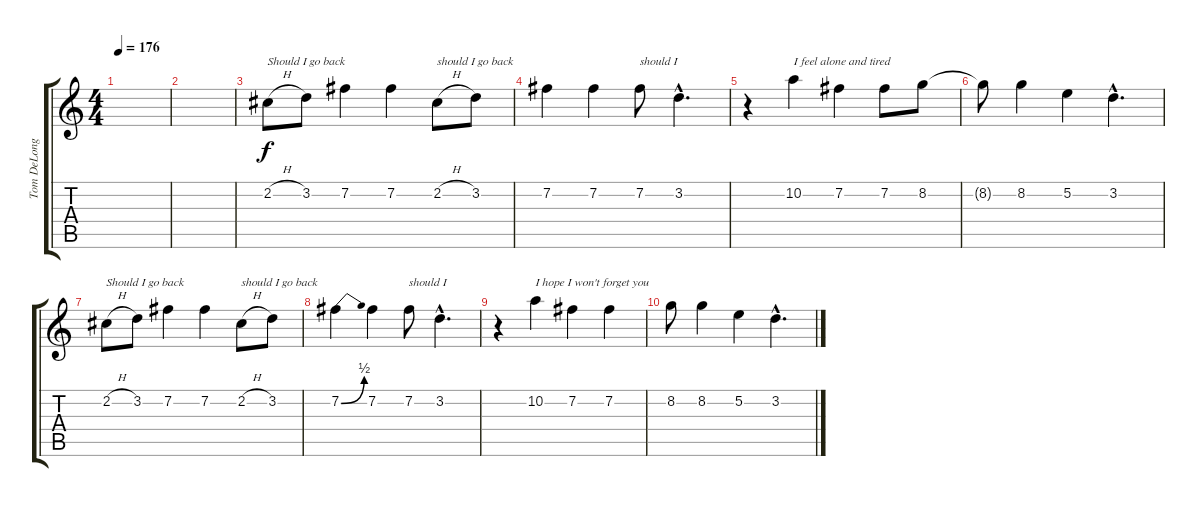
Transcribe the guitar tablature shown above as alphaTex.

\track ("Tom DeLonge - Vocal" "Tom DeLong") {instrument lead2sawtooth}
\staff {score tabs}
\tuning (E5 B4 G4 D4 A3 E3) {hide}
\ts (4 4)
\tempo 176
\clef g2
\ks c
|
|
2.2{h}.8{txt "Should I go back "} 3.2.8 7.2.4 7.2.4 2.2{h}.8{txt "should I go back "} 3.2.8 |
7.2.4 7.2.4 7.2.8{txt "should I"} 3.2{hac}.4{d} |
r.4 10.2.4{txt "I feel alone and tired"} 7.2.4 7.2.8 8.2.8 |
8.2{t}.8 8.2.4 5.2.4 3.2{hac}.4{d} |
2.2{h}.8{txt "Should I go back "} 3.2.8 7.2.4 7.2.4 2.2{h}.8{txt "should I go back "} 3.2.8 |
7.2{be (bend 0 0 60 2)}.4 7.2.4 7.2.8{txt "should I"} 3.2{hac}.4{d} |
r.4 10.2.4{txt "I hope I won't forget you"} 7.2.4 7.2.4 |
8.2.8 8.2.4 5.2.4 3.2{hac}.4{d}
